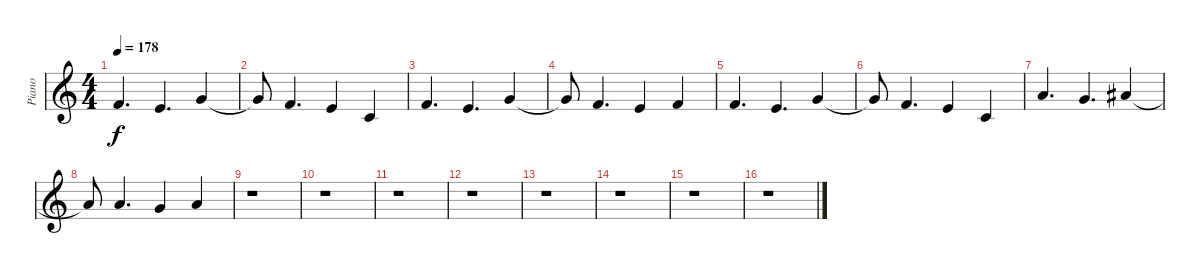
\track ("Piano" "Piano") {instrument acousticgrandpiano}
\staff {score}
\tuning (E4 B3 G3 D3 A2 E2 B1) {hide}
\ts (4 4)
\section ("" "")
\tempo 178
\clef g2
\ks c
1.1.4{d dy f instrument acousticgrandpiano} 0.1.4{d} 3.1.4 |
3.1{t}.8 1.1.4{d} 0.1.4 1.2.4 |
1.1.4{d} 0.1.4{d} 3.1.4 |
3.1{t}.8 1.1.4{d} 0.1.4 1.1.4 |
1.1.4{d} 0.1.4{d} 3.1.4 |
3.1{t}.8 1.1.4{d} 0.1.4 1.2.4 |
5.1.4{d} 3.1.4{d} 6.1.4 |
6.1{t}.8 5.1.4{d} 3.1.4 5.1.4 |
r.1 |
r.1 |
r.1 |
r.1 |
r.1 |
r.1 |
r.1 |
r.1
